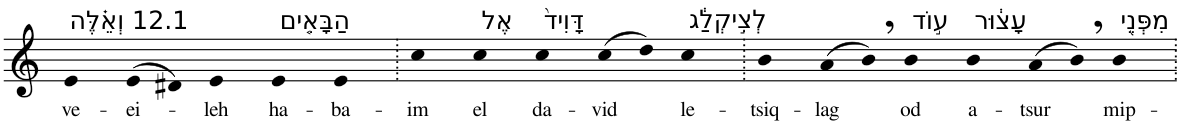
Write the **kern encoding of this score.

**kern	**text
*part1	*part1
*staff1	*staff1
*I"Piano	*
*I'Pno	*
*clefG2	*
*k[]	*
=1	=1
!LO:TX:a:t=12.1 וְאֵ֗לֶּה	!
!	!LO:LY:b
4e	ve-
!	!LO:LY:b
(>8e	-ei-
8d#X)	.
!	!LO:LY:b
4e	-leh
!LO:TX:a:t=הַבָּאִ֤ים	!
!	!LO:LY:b
4e	ha-
!	!LO:LY:b
4e	-ba-
=2.	=2.
!	!LO:LY:b
4cc	-im
!LO:TX:a:t=אֶל	!
!	!LO:LY:b
4cc	el
!LO:TX:a:t=דָּוִיד֙	!
!	!LO:LY:b
4cc	da-
!	!LO:LY:b
(>8cc	-vid
8dd)	.
!LO:TX:a:t=לְצִ֣יקְלַ֔ג	!
!	!LO:LY:b
4cc	le-
=3.	=3.
!	!LO:LY:b
4b	-tsiq-
!	!LO:LY:b
(>8a	-lag
8b,)	.
!LO:TX:a:t=ע֣וֹד	!
!	!LO:LY:b
4b	od
!LO:TX:a:t=עָצ֔וּר	!
!	!LO:LY:b
4b	a-
!	!LO:LY:b
(>8a	-tsur
8b,)	.
!LO:TX:a:t=מִפְּנֵ֖י	!
!	!LO:LY:b
4b	mip-
=.	=.
*-	*-
